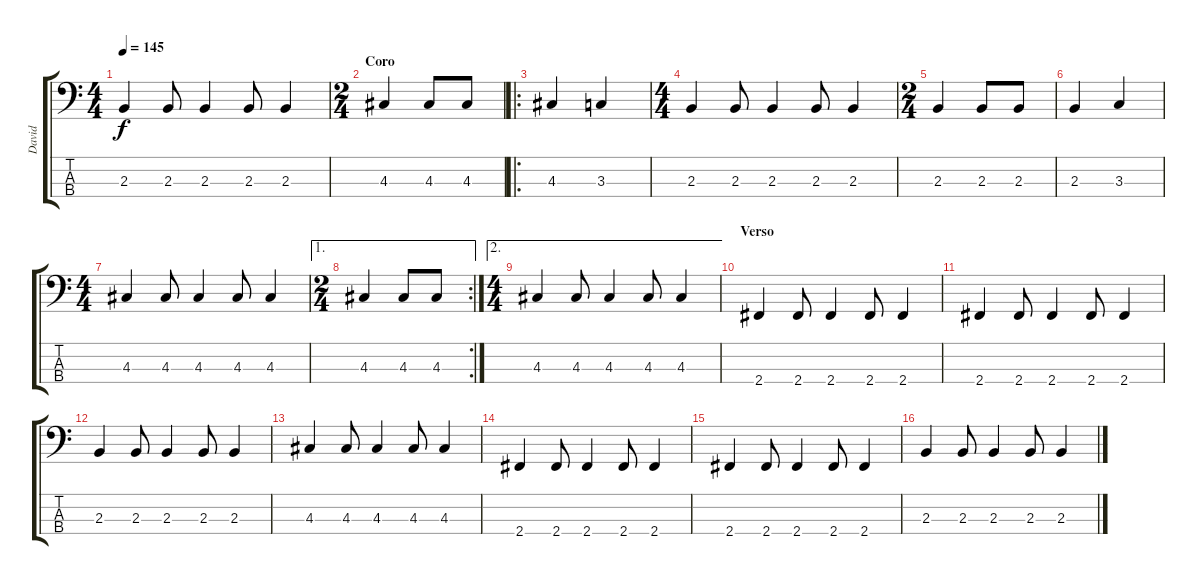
\track ("David" "David") {instrument electricbassfinger}
\staff {score tabs}
\tuning (G2 D2 A1 E1) {hide}
\ts (4 4)
\tempo 145
\clef f4
\ks c
2.3.4{dy f} 2.3.8 2.3.4 2.3.8 2.3.4 |
\ts (2 4)
\section ("" "Coro")
4.3.4 4.3.8 4.3.8 |
\ro
4.3.4 3.3.4 |
\ts (4 4)
2.3.4 2.3.8 2.3.4 2.3.8 2.3.4 |
\ts (2 4)
2.3.4 2.3.8 2.3.8 |
2.3.4 3.3.4 |
\ts (4 4)
4.3.4 4.3.8 4.3.4 4.3.8 4.3.4 |
\ae 1
\rc 2
\ts (2 4)
4.3.4 4.3.8 4.3.8 |
\ae 2
\ts (4 4)
4.3.4 4.3.8 4.3.4 4.3.8 4.3.4 |
\section ("" "Verso")
2.4.4 2.4.8 2.4.4 2.4.8 2.4.4 |
2.4.4 2.4.8 2.4.4 2.4.8 2.4.4 |
2.3.4 2.3.8 2.3.4 2.3.8 2.3.4 |
4.3.4 4.3.8 4.3.4 4.3.8 4.3.4 |
2.4.4 2.4.8 2.4.4 2.4.8 2.4.4 |
2.4.4 2.4.8 2.4.4 2.4.8 2.4.4 |
2.3.4 2.3.8 2.3.4 2.3.8 2.3.4
